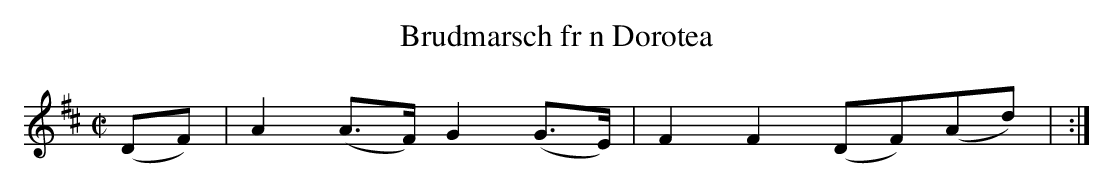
X:1
T: Brudmarsch fr n Dorotea
M: C|
L: 1/8
K: D
(DF) | A2(A>F) G2 (G>E) | F2F2 (DF)(Ad) | :|
